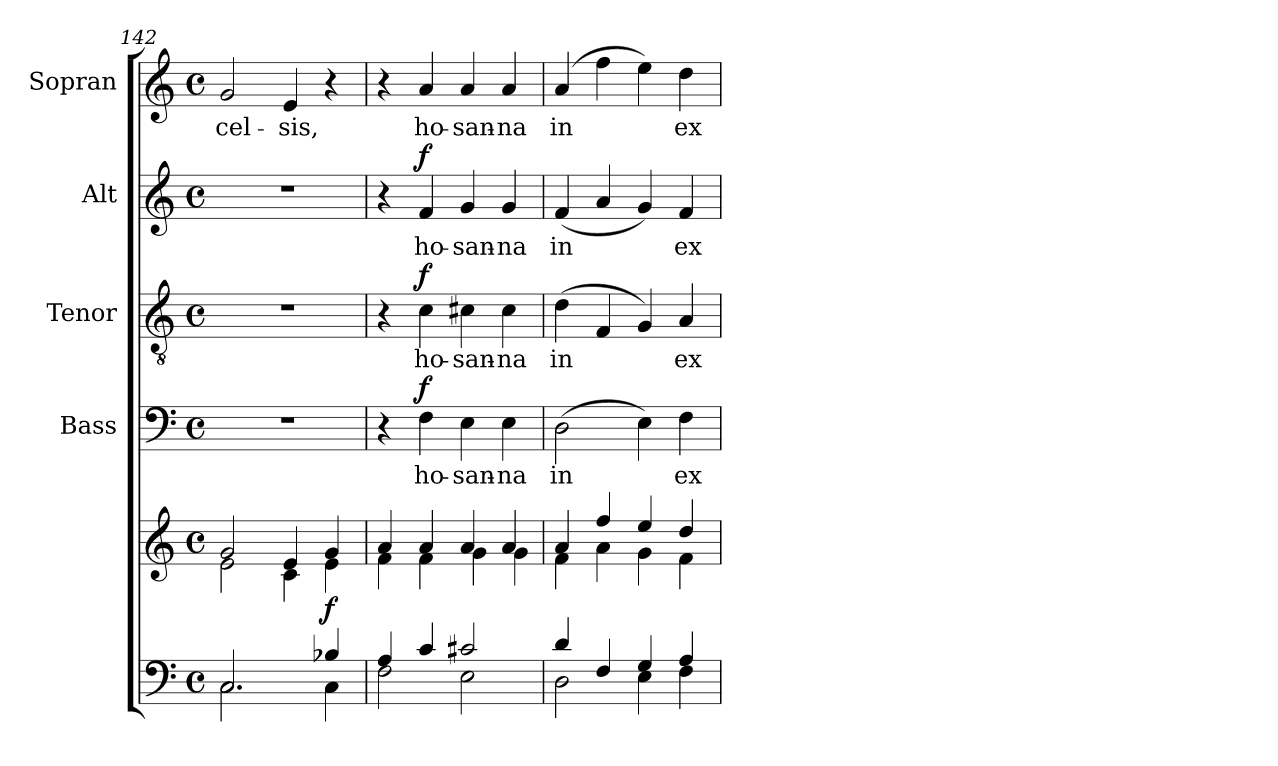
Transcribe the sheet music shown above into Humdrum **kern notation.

**kern	**kern	**dynam	**kern	**text	**dynam	**kern	**text	**dynam	**kern	**text	**dynam	**kern	**text
*part5	*part5	*part5	*part4	*part4	*part4	*part3	*part3	*part3	*part2	*part2	*part2	*part1	*part1
*staff6	*staff5	*staff5/6	*staff4	*staff4	*staff4	*staff3	*staff3	*staff3	*staff2	*staff2	*staff2	*staff1	*staff1
*	*	*	*I"Bass	*	*	*I"Tenor	*	*	*I"Alt	*	*	*I"Sopran	*
*	*	*	*I'B.	*	*	*I'T.	*	*	*I'A.	*	*	*I'S.	*
*clefF4	*clefG2	*	*clefF4	*	*	*clefGv2	*	*	*clefG2	*	*	*clefG2	*
*k[]	*k[]	*	*k[]	*	*	*k[]	*	*	*k[]	*	*	*k[]	*
*C:	*C:	*	*C:	*	*	*C:	*	*	*C:	*	*	*C:	*
*M4/4	*M4/4	*	*M4/4	*	*	*M4/4	*	*	*M4/4	*	*	*M4/4	*
*met(c)	*met(c)	*	*met(c)	*	*	*met(c)	*	*	*met(c)	*	*	*met(c)	*
=142	=142	=142	=142	=142	=142	=142	=142	=142	=142	=142	=142	=142	=142
*^	*^	*	*	*	*	*	*	*	*	*	*	*	*
!	!	!	!	!	!	!	!	!	!	!	!	!	!	!	!LO:LY:b
2.C/	2.C\	2g/	2e\	.	1r	.	.	1r	.	.	1r	.	.	2g/	-cel-
!	!	!	!	!	!	!	!	!	!	!	!	!	!	!	!LO:LY:b
.	.	4e/	4c\	.	.	.	.	.	.	.	.	.	.	4e/	-sis,
!	!	!	!	!LO:DY:b	!	!	!	!	!	!	!	!	!	!	!
4B-X/	4C\	4g/	4e\	f	.	.	.	.	.	.	.	.	.	4r	.
=143	=143	=143	=143	=143	=143	=143	=143	=143	=143	=143	=143	=143	=143	=143	=143
4A/	2F\	4a/	4f\	.	4r	.	.	4r	.	.	4r	.	.	4r	.
!	!	!	!	!	!	!LO:LY:b	!LO:DY:a	!	!LO:LY:b	!LO:DY:a	!	!LO:LY:b	!LO:DY:a	!	!LO:LY:b
4c/	.	4a/	4f\	.	4F\	ho-	f	4c\	ho-	f	4f/	ho-	f	4a/	ho-
!	!	!	!	!	!	!LO:LY:b	!	!	!LO:LY:b	!	!	!LO:LY:b	!	!	!LO:LY:b
2c#X/	2E\	4a/	4g\	.	4E\	-san-	.	4c#X\	-san-	.	4g/	-san-	.	4a/	-san-
!	!	!	!	!	!	!LO:LY:b	!	!	!LO:LY:b	!	!	!LO:LY:b	!	!	!LO:LY:b
.	.	4a/	4g\	.	4E\	-na	.	4c#\	-na	.	4g/	-na	.	4a/	-na
=144	=144	=144	=144	=144	=144	=144	=144	=144	=144	=144	=144	=144	=144	=144	=144
!	!	!	!	!	!	!LO:LY:b	!	!	!LO:LY:b	!	!	!LO:LY:b	!	!	!LO:LY:b
4d/	2D\	4a/	4f\	.	(>2D\	in	.	(>4d\	in	.	(<4f/	in	.	(4a/	in
4F/	.	4ff/	4a\	.	.	.	.	4F/	.	.	4a/	.	.	4ff\	.
4G/	4E\	4ee/	4g\	.	4E\)	.	.	4G/)	.	.	4g/)	.	.	4ee\)	.
!	!	!	!	!	!	!LO:LY:b	!	!	!LO:LY:b	!	!	!LO:LY:b	!	!	!LO:LY:b
4A/	4F\	4dd/	4f\	.	4F\	ex-	.	4A/	ex-	.	4f/	ex-	.	4dd\	ex-
*v	*v	*	*	*	*	*	*	*	*	*	*	*	*	*	*
*	*v	*v	*	*	*	*	*	*	*	*	*	*	*	*
=	=	=	=	=	=	=	=	=	=	=	=	=	=
*-	*-	*-	*-	*-	*-	*-	*-	*-	*-	*-	*-	*-	*-
